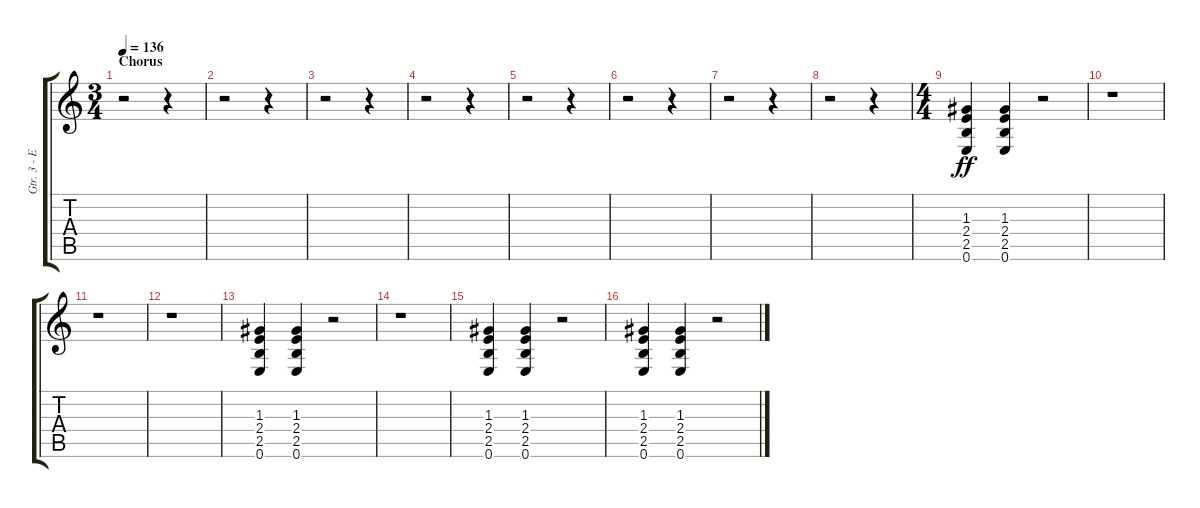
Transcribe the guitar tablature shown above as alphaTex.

\track ("Gtr. 3 - Electric" "Gtr. 3 - E") {instrument distortionguitar}
\staff {score tabs}
\tuning (E4 B3 G3 D3 A2 E2) {hide}
\ts (3 4)
\section ("" "Chorus")
\tempo 136
\clef g2
\ks c
r.2{dy ff} r.4 |
r.2 r.4 |
r.2 r.4 |
r.2 r.4 |
r.2 r.4 |
r.2 r.4 |
r.2 r.4 |
r.2 r.4 |
\ts (4 4)
(1.3 2.4 2.5 0.6).4 (1.3 2.4 2.5 0.6).4 r.2 |
r.1 |
r.1 |
r.1 |
(1.3 2.4 2.5 0.6).4 (1.3 2.4 2.5 0.6).4 r.2 |
r.1 |
(1.3 2.4 2.5 0.6).4 (1.3 2.4 2.5 0.6).4 r.2 |
(1.3 2.4 2.5 0.6).4 (1.3 2.4 2.5 0.6).4 r.2
